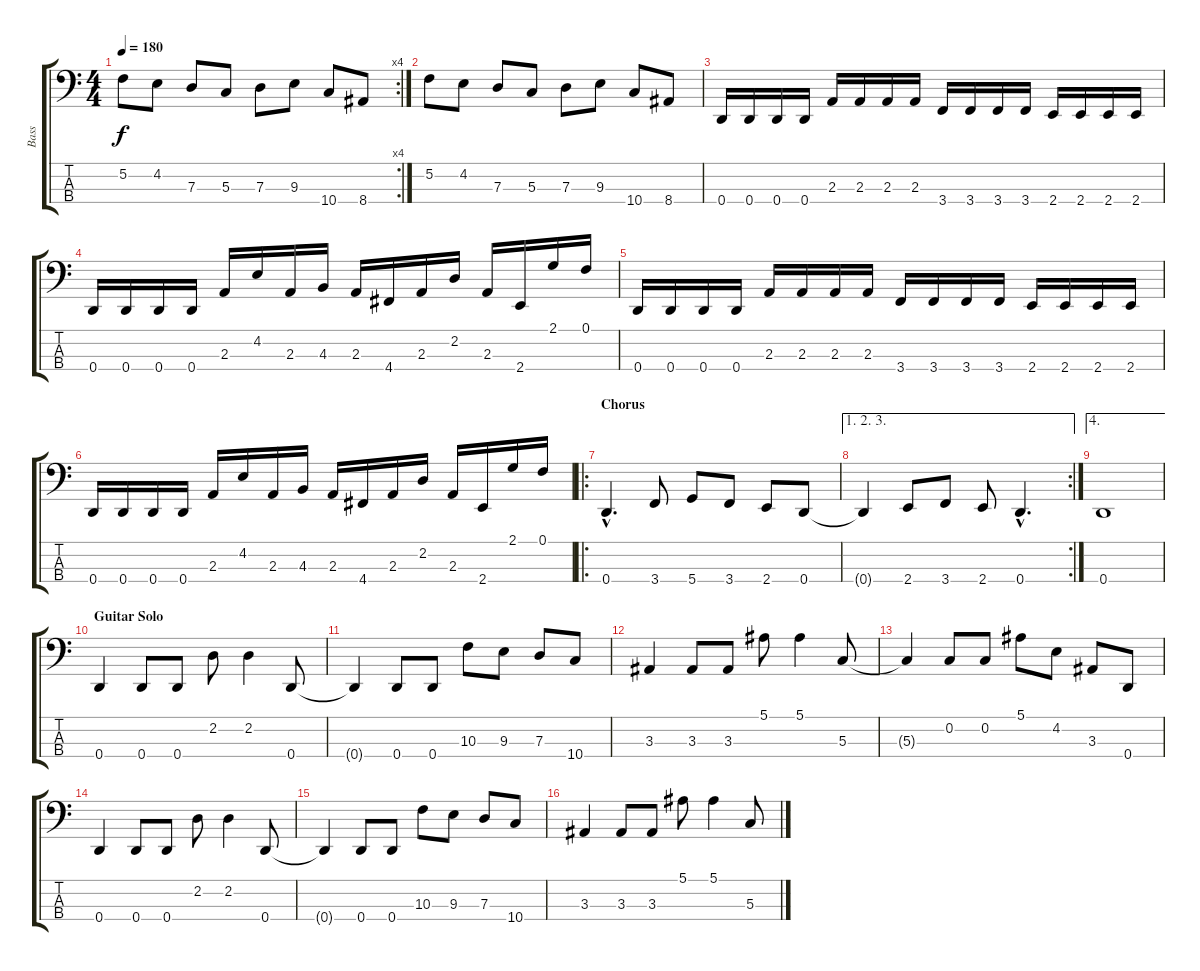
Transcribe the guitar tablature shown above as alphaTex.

\track ("Bass" "Bass") {instrument electricbassfinger}
\staff {score tabs}
\tuning (F2 C2 G1 D1) {hide}
\rc 4
\ts (4 4)
\tempo 180
\clef f4
\ks c
5.2.8{dy f} 4.2.8 7.3.8 5.3.8 7.3.8 9.3.8 10.4.8 8.4.8 |
5.2.8 4.2.8 7.3.8 5.3.8 7.3.8 9.3.8 10.4.8 8.4.8 |
0.4.16 0.4.16 0.4.16 0.4.16 2.3.16 2.3.16 2.3.16 2.3.16 3.4.16 3.4.16 3.4.16 3.4.16 2.4.16 2.4.16 2.4.16 2.4.16 |
0.4.16 0.4.16 0.4.16 0.4.16 2.3.16 4.2.16 2.3.16 4.3.16 2.3.16 4.4.16 2.3.16 2.2.16 2.3.16 2.4.16 2.1.16 0.1.16 |
0.4.16 0.4.16 0.4.16 0.4.16 2.3.16 2.3.16 2.3.16 2.3.16 3.4.16 3.4.16 3.4.16 3.4.16 2.4.16 2.4.16 2.4.16 2.4.16 |
0.4.16 0.4.16 0.4.16 0.4.16 2.3.16 4.2.16 2.3.16 4.3.16 2.3.16 4.4.16 2.3.16 2.2.16 2.3.16 2.4.16 2.1.16 0.1.16 |
\ro
\section ("" "Chorus")
0.4{hac}.4{d} 3.4.8 5.4.8 3.4.8 2.4.8 0.4.8 |
\ae (1 2 3)
\rc 2
0.4{t}.4 2.4.8 3.4.8 2.4.8 0.4{hac}.4{d} |
\ae 4
0.4.1 |
\section ("" "Guitar Solo")
0.4.4 0.4.8 0.4.8 2.2.8 2.2.4 0.4.8 |
0.4{t}.4 0.4.8 0.4.8 10.3.8 9.3.8 7.3.8 10.4.8 |
3.3.4 3.3.8 3.3.8 5.1.8 5.1.4 5.3.8 |
5.3{t}.4 0.2.8 0.2.8 5.1.8 4.2.8 3.3.8 0.4.8 |
0.4.4 0.4.8 0.4.8 2.2.8 2.2.4 0.4.8 |
0.4{t}.4 0.4.8 0.4.8 10.3.8 9.3.8 7.3.8 10.4.8 |
3.3.4 3.3.8 3.3.8 5.1.8 5.1.4 5.3.8
